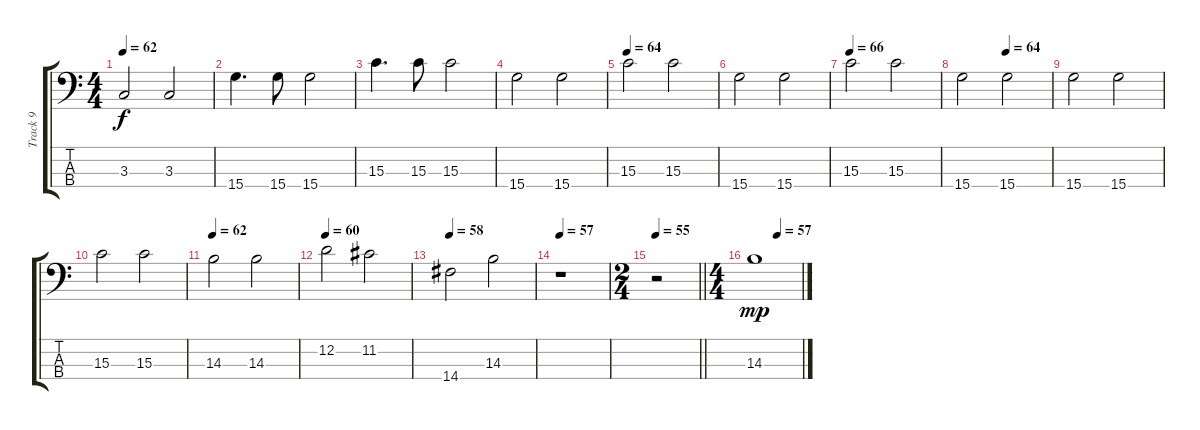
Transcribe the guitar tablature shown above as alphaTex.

\track ("Track 9" "Track 9") {instrument electricbasspick}
\staff {score tabs}
\tuning (G2 D2 A1 E1) {hide}
\ts (4 4)
\tempo 62
\clef f4
\ks c
3.3.2{dy f} 3.3.2 |
15.4.4{d} 15.4.8 15.4.2 |
15.3.4{d} 15.3.8 15.3.2 |
15.4.2 15.4.2 |
\tempo 64
15.3.2 15.3.2 |
15.4.2 15.4.2 |
\tempo 66
15.3.2 15.3.2 |
\tempo (64 0.5)
15.4.2 15.4.2 |
15.4.2 15.4.2 |
15.3.2 15.3.2 |
\tempo 62
14.3.2 14.3.2 |
\tempo 60
12.2.2 11.2.2 |
\tempo 58
14.4.2 14.3.2 |
\tempo 57
r.1 |
\ts (2 4)
\tempo 55
\barLineRight lightlight
r.2 |
\ts (4 4)
\tempo (57 0.5)
14.3.1{dy mp volume 11 balance 8}
